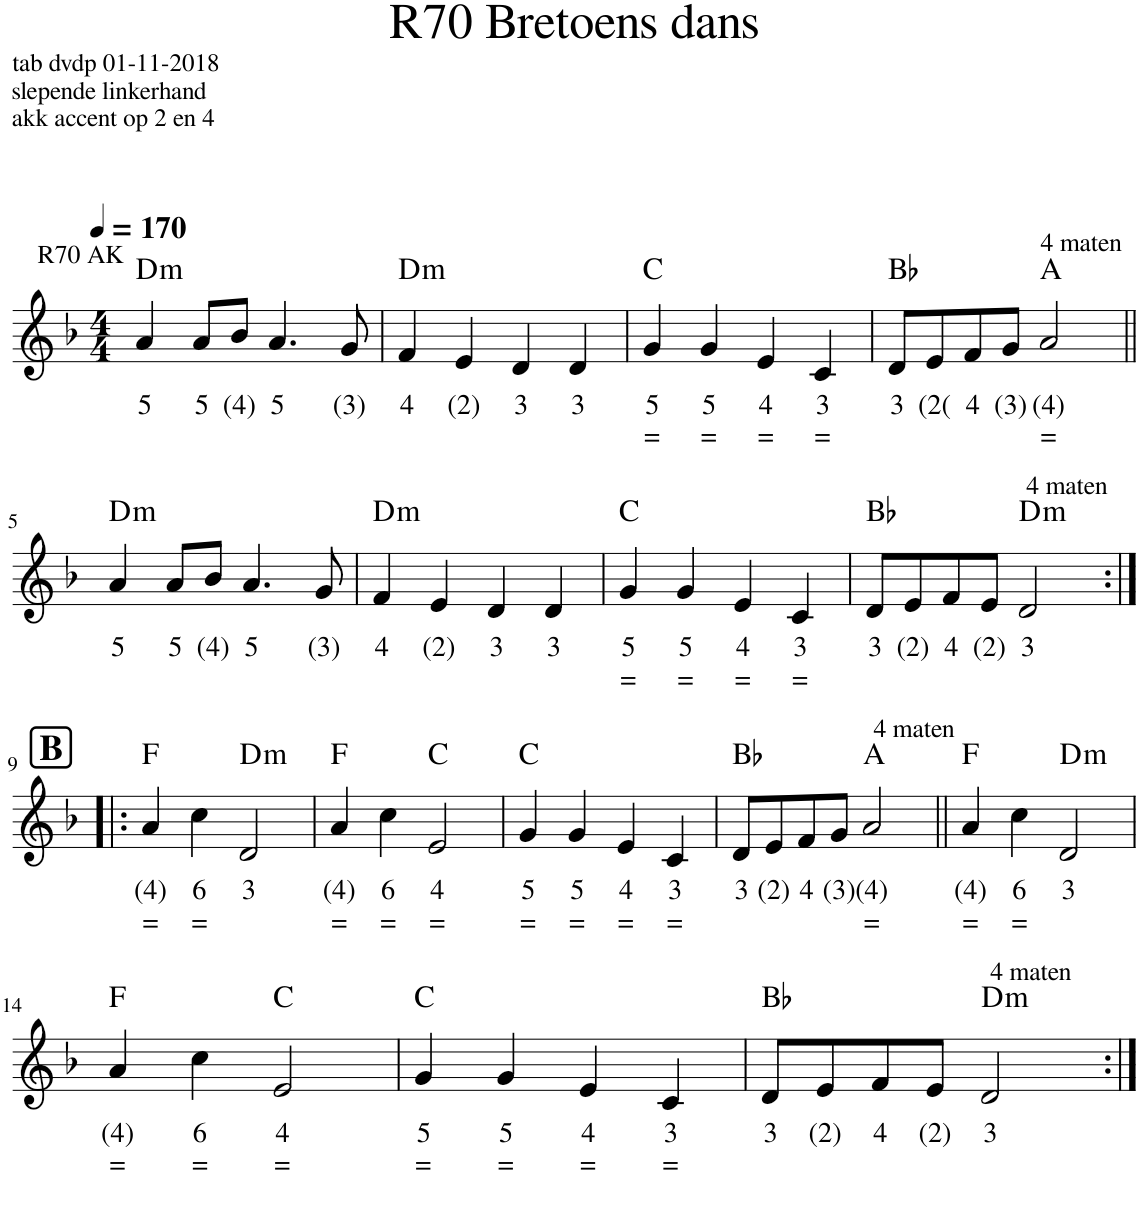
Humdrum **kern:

**kern	**text	**text	**harte
*part1	*part1	*part1	*part1
*staff1	*staff1	*staff1	*
*I"Stem	*	*	*
*clefG2	*	*	*
*k[b-]	*	*	*
*M4/4	*	*	*
*MM170	*	*	*
=1	=1	=1	=1
!LO:TX:a:t=R70 AK	!	!	!
!	!LO:LY:b	!	!LO:H:kt=m
4a/	5	.	D:min
!	!LO:LY:b	!	!
8a/L	5	.	.
!	!LO:LY:b	!	!
8b-/J	(4)	.	.
!	!LO:LY:b	!	!
4.a/	5	.	.
!	!LO:LY:b	!	!
8g/	(3)	.	.
=2	=2	=2	=2
!	!LO:LY:b	!	!LO:H:kt=m
4f/	4	.	D:min
!	!LO:LY:b	!	!
4e/	(2)	.	.
!	!LO:LY:b	!	!
4d/	3	.	.
!	!LO:LY:b	!	!
4d/	3	.	.
=3	=3	=3	=3
!	!LO:LY:b	!LO:LY:b	!
4g/	5	=	C:maj
!	!LO:LY:b	!LO:LY:b	!
4g/	5	=	.
!	!LO:LY:b	!LO:LY:b	!
4e/	4	=	.
!	!LO:LY:b	!LO:LY:b	!
4c/	3	=	.
=4	=4	=4	=4
!	!LO:LY:b	!	!
8d/L	3	.	Bb:maj
!	!LO:LY:b	!	!
8e/	(2(	.	.
!	!LO:LY:b	!	!
8f/	4	.	.
!	!LO:LY:b	!	!
8g/J	(3)	.	.
!LO:TX:a:t=4 maten	!	!	!
!	!LO:LY:b	!LO:LY:b	!
2a/	(4)	=	A:maj
!!LO:LB:g=z
=5||	=5||	=5||	=5||
!	!LO:LY:b	!	!LO:H:kt=m
4a/	5	.	D:min
!	!LO:LY:b	!	!
8a/L	5	.	.
!	!LO:LY:b	!	!
8b-/J	(4)	.	.
!	!LO:LY:b	!	!
4.a/	5	.	.
!	!LO:LY:b	!	!
8g/	(3)	.	.
=6	=6	=6	=6
!	!LO:LY:b	!	!LO:H:kt=m
4f/	4	.	D:min
!	!LO:LY:b	!	!
4e/	(2)	.	.
!	!LO:LY:b	!	!
4d/	3	.	.
!	!LO:LY:b	!	!
4d/	3	.	.
=7	=7	=7	=7
!	!LO:LY:b	!LO:LY:b	!
4g/	5	=	C:maj
!	!LO:LY:b	!LO:LY:b	!
4g/	5	=	.
!	!LO:LY:b	!LO:LY:b	!
4e/	4	=	.
!	!LO:LY:b	!LO:LY:b	!
4c/	3	=	.
=8	=8	=8	=8
!	!LO:LY:b	!	!
8d/L	3	.	Bb:maj
!	!LO:LY:b	!	!
8e/	(2)	.	.
!	!LO:LY:b	!	!
8f/	4	.	.
!	!LO:LY:b	!	!
8e/J	(2)	.	.
!LO:TX:a:t=4 maten	!	!	!
!	!LO:LY:b	!	!LO:H:kt=m
2d/	3	.	D:min
!!LO:LB:g=z
!!LO:REH:place=s1:a:B:cj:fs=14:t=B
=9:|!|:	=9:|!|:	=9:|!|:	=9:|!|:
!	!LO:LY:b	!LO:LY:b	!
4a/	(4)	=	F:maj
!	!LO:LY:b	!LO:LY:b	!
4cc\	6	=	.
!	!LO:LY:b	!	!LO:H:kt=m
2d/	3	.	D:min
=10	=10	=10	=10
!	!LO:LY:b	!LO:LY:b	!
4a/	(4)	=	F:maj
!	!LO:LY:b	!LO:LY:b	!
4cc\	6	=	.
!	!LO:LY:b	!LO:LY:b	!
2e/	4	=	C:maj
=11	=11	=11	=11
!	!LO:LY:b	!LO:LY:b	!
4g/	5	=	C:maj
!	!LO:LY:b	!LO:LY:b	!
4g/	5	=	.
!	!LO:LY:b	!LO:LY:b	!
4e/	4	=	.
!	!LO:LY:b	!LO:LY:b	!
4c/	3	=	.
=12	=12	=12	=12
!	!LO:LY:b	!	!
8d/L	3	.	Bb:maj
!	!LO:LY:b	!	!
8e/	(2)	.	.
!	!LO:LY:b	!	!
8f/	4	.	.
!	!LO:LY:b	!	!
8g/J	(3)	.	.
!LO:TX:a:t=4 maten	!	!	!
!	!LO:LY:b	!LO:LY:b	!
2a/	(4)	=	A:maj
=13||	=13||	=13||	=13||
!	!LO:LY:b	!LO:LY:b	!
4a/	(4)	=	F:maj
!	!LO:LY:b	!LO:LY:b	!
4cc\	6	=	.
!	!LO:LY:b	!	!LO:H:kt=m
2d/	3	.	D:min
!!LO:LB:g=z
=14	=14	=14	=14
!	!LO:LY:b	!LO:LY:b	!
4a/	(4)	=	F:maj
!	!LO:LY:b	!LO:LY:b	!
4cc\	6	=	.
!	!LO:LY:b	!LO:LY:b	!
2e/	4	=	C:maj
=15	=15	=15	=15
!	!LO:LY:b	!LO:LY:b	!
4g/	5	=	C:maj
!	!LO:LY:b	!LO:LY:b	!
4g/	5	=	.
!	!LO:LY:b	!LO:LY:b	!
4e/	4	=	.
!	!LO:LY:b	!LO:LY:b	!
4c/	3	=	.
=16	=16	=16	=16
!	!LO:LY:b	!	!
8d/L	3	.	Bb:maj
!	!LO:LY:b	!	!
8e/	(2)	.	.
!	!LO:LY:b	!	!
8f/	4	.	.
!	!LO:LY:b	!	!
8e/J	(2)	.	.
!LO:TX:a:t=4 maten	!	!	!
!	!LO:LY:b	!	!LO:H:kt=m
2d/	3	.	D:min
=:|!	=:|!	=:|!	=:|!
*-	*-	*-	*-
